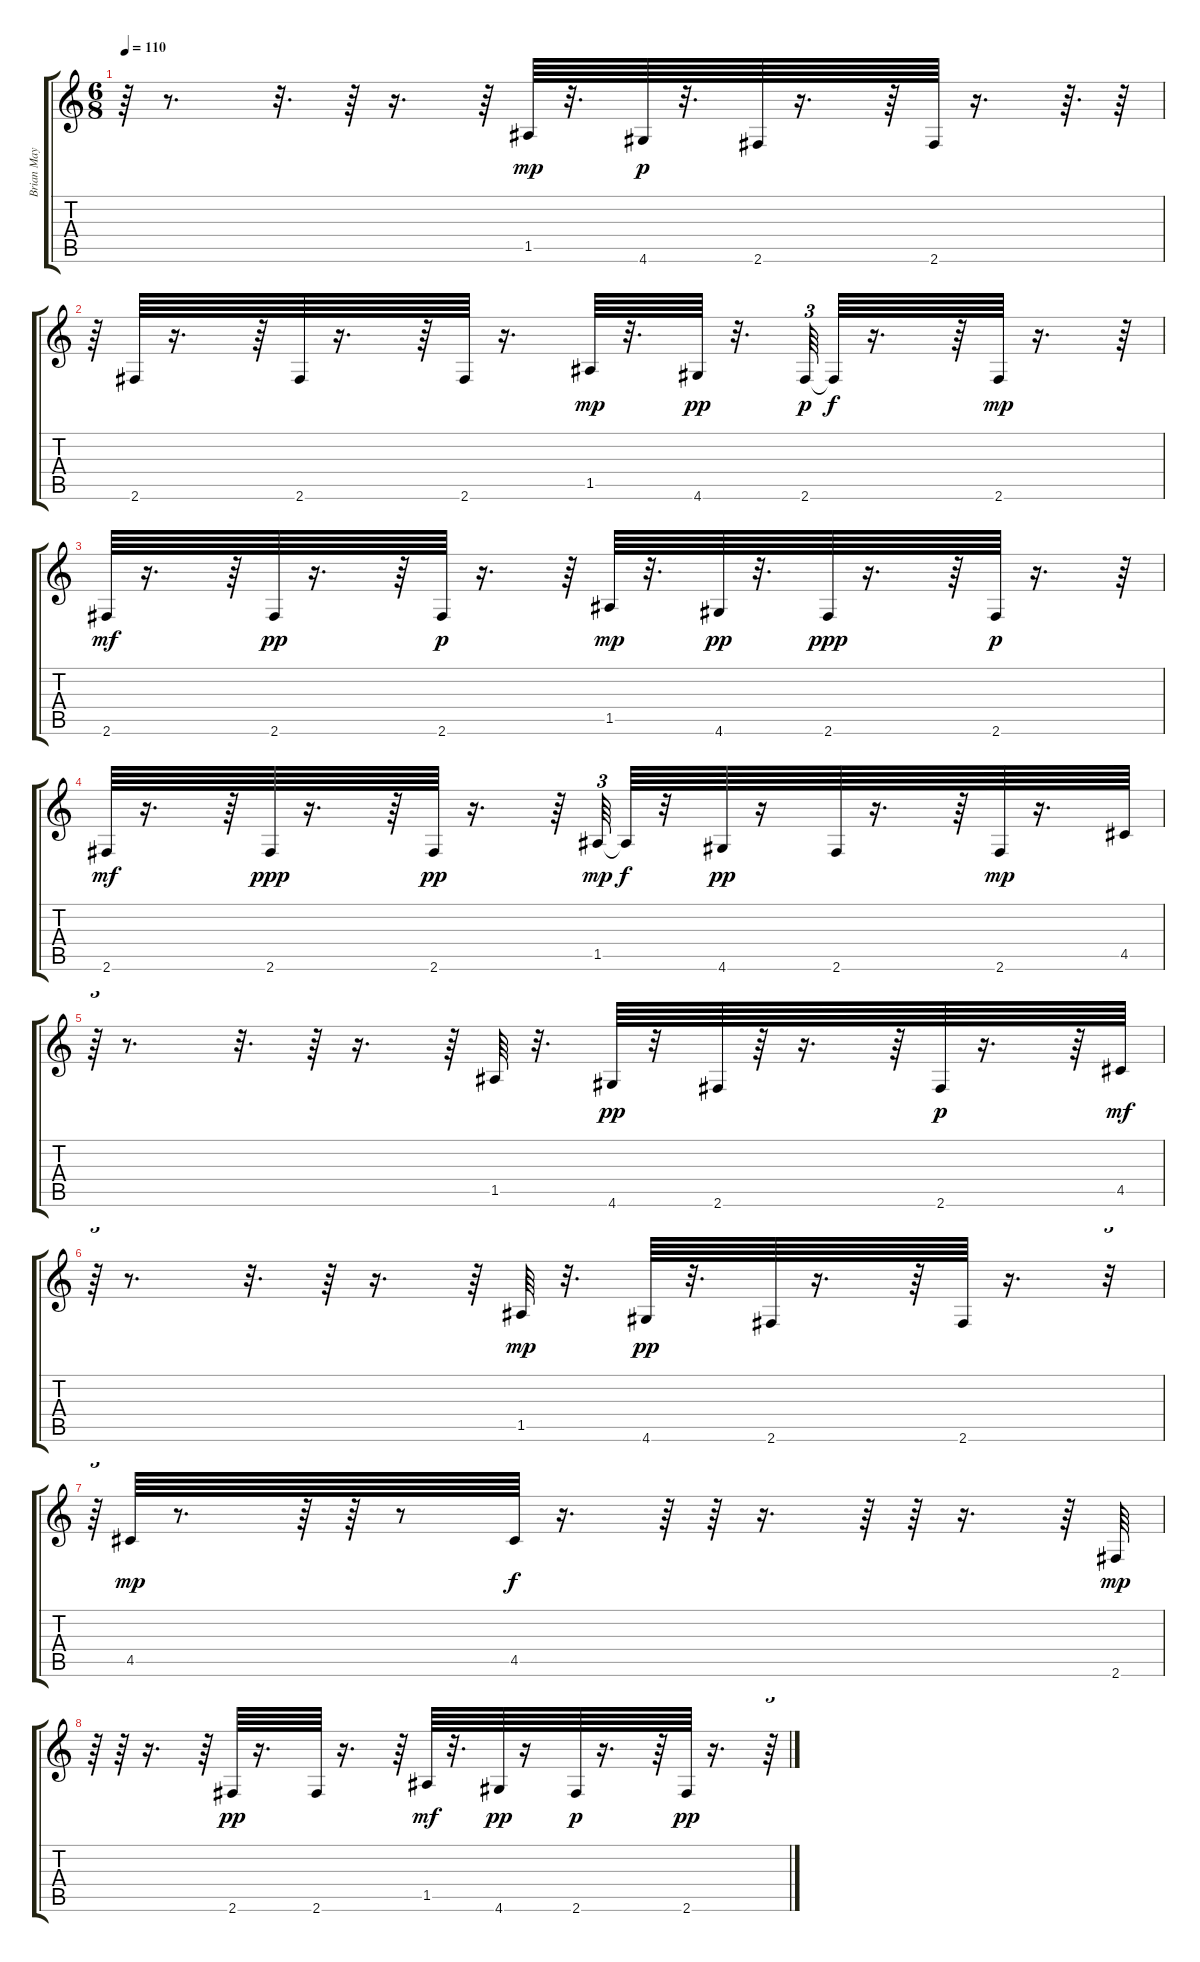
\track ("Brian May Bass Accompainment" "Brian May ") {mute instrument acousticguitarsteel}
\staff {score tabs}
\tuning (E4 B3 G3 D3 A2 E2) {hide}
\ts (6 8)
\tempo 110
\clef g2
\ks c
r.64{dy f} r.8{d} r.32{d} r.64 r.16{d} r.64 1.5.64{dy mp} r.32{d} 4.6.64{dy p} r.32{d} 2.6.64 r.16{d} r.64 2.6.64 r.16{d} r.64{d} r.64 |
r.64 2.6.64 r.16{d} r.64 2.6.64 r.16{d} r.64 2.6.64 r.16{d} 1.5.64{dy mp} r.32{d} 4.6.64{dy pp} r.32{d} 2.6.64{tu (3 2) dy p} 2.6{t}.64{dy f} r.16{d} r.64 2.6.64{dy mp} r.16{d} r.64 |
2.6.64{dy mf} r.16{d} r.64 2.6.64{dy pp} r.16{d} r.64 2.6.64{dy p} r.16{d} r.64 1.5.64{dy mp} r.32{d} 4.6.64{dy pp} r.32{d} 2.6.64{dy ppp} r.16{d} r.64 2.6.64{dy p} r.16{d} r.64 |
2.6.64{dy mf} r.16{d} r.64 2.6.64{dy ppp} r.16{d} r.64 2.6.64{dy pp} r.16{d} r.64 1.5.64{tu (3 2) dy mp} 1.5{t}.64{dy f} r.32 4.6.64{dy pp} r.16 2.6.64 r.16{d} r.64 2.6.64{dy mp} r.16{d} 4.5.64 |
r.64{tu (3 2)} r.8{d} r.32{d} r.64 r.16{d} r.64 1.5.64 r.32{d} 4.6.64{dy pp} r.32 2.6.64 r.64 r.16{d} r.64 2.6.64{dy p} r.16{d} r.64 4.5.64{dy mf} |
r.64{tu (3 2)} r.8{d} r.32{d} r.64 r.16{d} r.64 1.5.64{dy mp} r.32{d} 4.6.64{dy pp} r.32{d} 2.6.64 r.16{d} r.64 2.6.64 r.16{d} r.32{tu (3 2)} |
r.64{tu (3 2)} 4.5.64{dy mp} r.8{d} r.64 r.64 r.8 4.5.64{dy f} r.16{d} r.64 r.64 r.16{d} r.64 r.64 r.16{d} r.64 2.6.64{dy mp} |
r.64 r.64 r.16{d} r.64 2.6.64{dy pp} r.16{d} 2.6.64 r.16{d} r.64 1.5.64{dy mf} r.32{d} 4.6.64{dy pp} r.16 2.6.64{dy p} r.16{d} r.64 2.6.64{dy pp} r.16{d} r.64{tu (3 2)}
